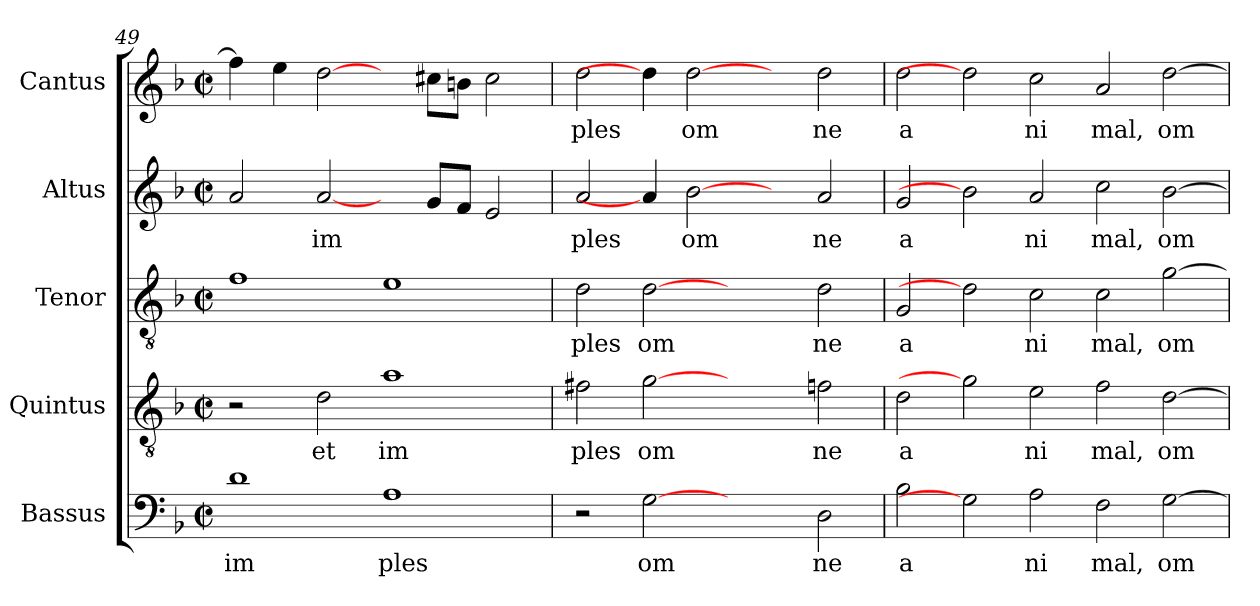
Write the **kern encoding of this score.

**kern	**text	**kern	**text	**kern	**text	**kern	**text	**kern	**text
*part5	*part5	*part4	*part4	*part3	*part3	*part2	*part2	*part1	*part1
*staff5	*staff5	*staff4	*staff4	*staff3	*staff3	*staff2	*staff2	*staff1	*staff1
*I"Bassus	*	*I"Quintus	*	*I"Tenor	*	*I"Altus	*	*I"Cantus	*
*clefF4	*	*clefGv2	*	*clefGv2	*	*clefG2	*	*clefG2	*
*k[b-]	*	*k[b-]	*	*k[b-]	*	*k[b-]	*	*k[b-]	*
*F:	*	*F:	*	*F:	*	*F:	*	*F:	*
*M2/2	*	*M2/2	*	*M2/2	*	*M2/2	*	*M2/2	*
*met(c|)	*	*met(c|)	*	*met(c|)	*	*met(c|)	*	*met(c|)	*
=49	=49	=49	=49	=49	=49	=49	=49	=49	=49
!	!LO:LY:b:cj	!	!	!	!LO:LY:b:cj	!	!LO:LY:b:cj	!	!LO:LY:b:cj
1d	im	2r	.	1f	.	2a/	.	4ff\]	.
!	!	!	!	!	!	!	!	!	!LO:LY:b:cj
.	.	.	.	.	.	.	.	4ee\	.
!	!	!	!LO:LY:b:cj	!	!	!	!LO:LY:b:cj	!	!LO:LY:b:cj
.	.	2d\	et	.	.	[2a/	im	[2dd\	.
!	!LO:LY:b:cj	!	!LO:LY:b:cj	!	!LO:LY:b:cj	!	!	!	!
1A	ples	1a	im	1e	.	4ryy	.	4ryy	.
!	!	!	!	!	!	!	!LO:LY:b:cj	!	!LO:LY:b:cj
.	.	.	.	.	.	8g/L	.	8cc#\L	.
!	!	!	!	!	!	!	!LO:LY:b:cj	!	!LO:LY:b:cj
.	.	.	.	.	.	8f/J	.	8b\J	.
!	!	!	!	!	!	!	!LO:LY:b:cj	!	!LO:LY:b:cj
.	.	.	.	.	.	2e/	.	2cc#\	.
=50	=50	=50	=50	=50	=50	=50	=50	=50	=50
!	!	!	!LO:LY:b:cj	!	!LO:LY:b:cj	!	!LO:LY:b:cj	!	!LO:LY:b:cj
2r	.	2f#X\	ples	2d\	ples	2a/	ples	2dd\	ples
!	!LO:LY:b:cj	!	!LO:LY:b:cj	!	!LO:LY:b:cj	!	!	!	!
[2G	om	[2g	om	[2d	om	4a/]	.	4dd\]	.
!	!	!	!	!	!	!	!LO:LY:b:cj	!	!LO:LY:b:cj
.	.	.	.	.	.	[2b-	om	[2dd	om
2ryy	.	2ryy	.	2ryy	.	.	.	.	.
.	.	.	.	.	.	4ryy	.	4ryy	.
!	!LO:LY:b:cj	!	!LO:LY:b:cj	!	!LO:LY:b:cj	!	!LO:LY:b:cj	!	!LO:LY:b:cj
2D\	ne	2fn\	ne	2d\	ne	2a/	ne	2dd\	ne
=51	=51	=51	=51	=51	=51	=51	=51	=51	=51
!	!LO:LY:b:cj	!	!LO:LY:b:cj	!	!LO:LY:b:cj	!	!LO:LY:b:cj	!	!LO:LY:b:cj
2B-\	a	2d\	a	2G/	a	2g/	a	2dd\	a
2G]	.	2g]	.	2d]	.	2b-]	.	2dd]	.
!	!LO:LY:b:cj	!	!LO:LY:b:cj	!	!LO:LY:b:cj	!	!LO:LY:b:cj	!	!LO:LY:b:cj
2A\	ni	2e\	ni	2c\	ni	2a/	ni	2cc\	ni
!	!LO:LY:b:cj	!	!LO:LY:b:cj	!	!LO:LY:b:cj	!	!LO:LY:b:cj	!	!LO:LY:b:cj
2F\	mal,	2f\	mal,	2c\	mal,	2cc\	mal,	2a/	mal,
!	!LO:LY:b:cj	!	!LO:LY:b:cj	!	!LO:LY:b:cj	!	!LO:LY:b:cj	!	!LO:LY:b:cj
[>2G\	om	[>2d\	om	[>2g\	om	[>2b-\	om	[>2dd\	om
=	=	=	=	=	=	=	=	=	=
*-	*-	*-	*-	*-	*-	*-	*-	*-	*-
